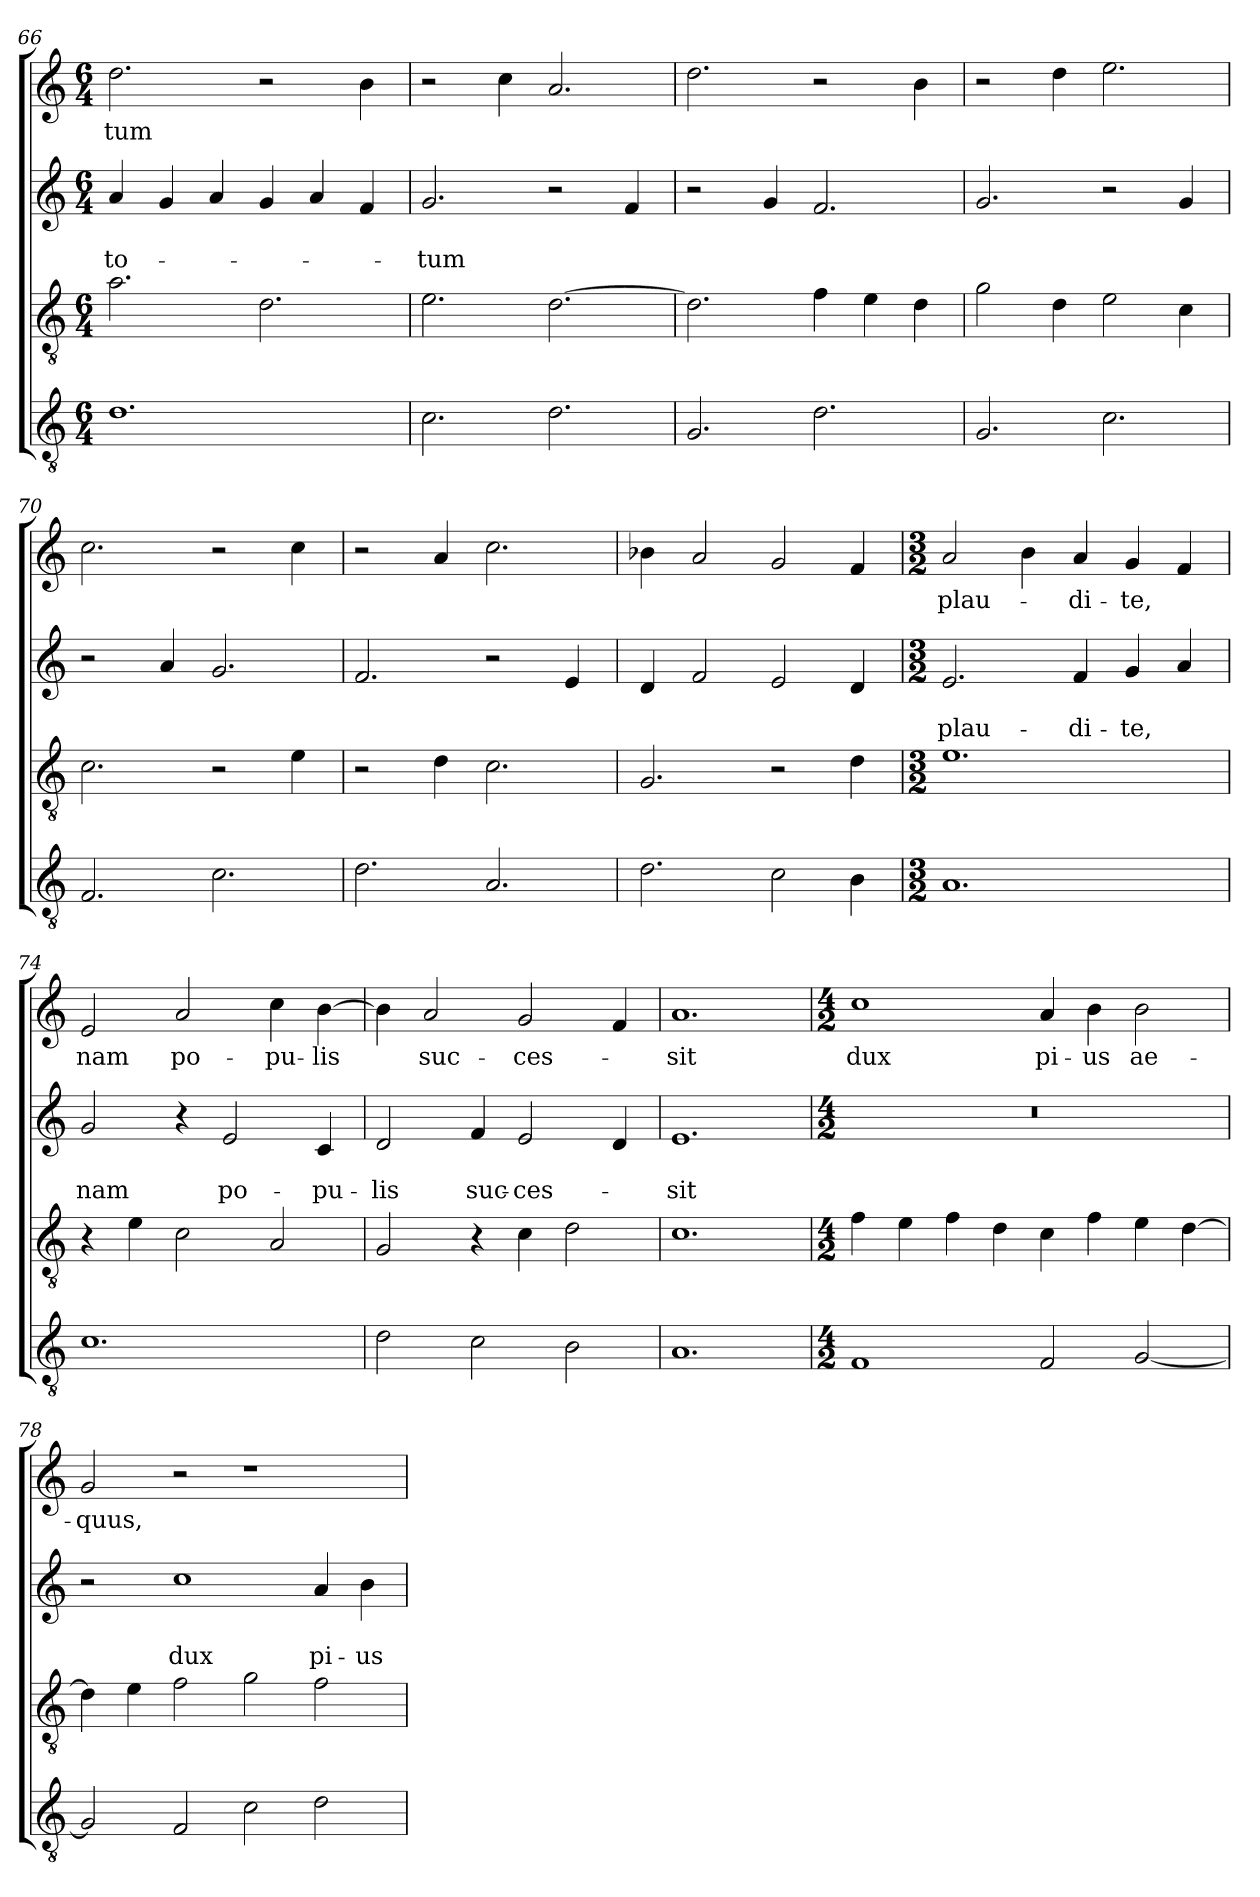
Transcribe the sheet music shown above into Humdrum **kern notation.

**kern	**kern	**kern	**text	**text	**kern	**text
*part4	*part3	*part2	*part2	*part2	*part1	*part1
*staff4	*staff3	*staff2	*staff2	*staff2	*staff1	*staff1
!!LO:LB:g=z
*clefGv2	*clefGv2	*clefG2	*	*	*clefG2	*
*k[]	*k[]	*k[]	*	*	*k[]	*
*C:	*C:	*C:	*	*	*C:	*
*M6/4	*M6/4	*M6/4	*	*	*M6/4	*
=66	=66	=66	=66	=66	=66	=66
!	!	!	!	!LO:LY:b	!	!LO:LY:b
1.d	2.a\	4a/	.	-to-	2.dd\	-tum
.	.	4g/	.	.	.	.
.	.	4a/	.	.	.	.
.	2.d\	4g/	.	.	2r	.
.	.	4a/	.	.	.	.
.	.	4f/	.	.	4b\	.
=67	=67	=67	=67	=67	=67	=67
!	!	!	!	!LO:LY:b	!	!
2.c\	2.e\	2.g/	.	-tum	2r	.
.	.	.	.	.	4cc\	.
2.d\	[2.d\	2r	.	.	2.a/	.
.	.	4f/	.	.	.	.
=68	=68	=68	=68	=68	=68	=68
2.G/	2.d\]	2r	.	.	2.dd\	.
.	.	4g/	.	.	.	.
2.d\	4f\	2.f/	.	.	2r	.
.	4e\	.	.	.	.	.
.	4d\	.	.	.	4b\	.
=69	=69	=69	=69	=69	=69	=69
2.G/	2g\	2.g/	.	.	2r	.
.	4d\	.	.	.	4dd\	.
2.c\	2e\	2r	.	.	2.ee\	.
.	4c\	4g/	.	.	.	.
=70	=70	=70	=70	=70	=70	=70
2.F/	2.c\	2r	.	.	2.cc\	.
.	.	4a/	.	.	.	.
2.c\	2r	2.g/	.	.	2r	.
.	4e\	.	.	.	4cc\	.
!!LO:LB:g=z
=71	=71	=71	=71	=71	=71	=71
2.d\	2r	2.f/	.	.	2r	.
.	4d\	.	.	.	4a/	.
2.A/	2.c\	2r	.	.	2.cc\	.
.	.	4e/	.	.	.	.
=72	=72	=72	=72	=72	=72	=72
2.d\	2.G/	4d/	.	.	4b-\	.
.	.	2f/	.	.	2a/	.
2c\	2r	2e/	.	.	2g/	.
4B\	4d\	4d/	.	.	4f/	.
=73	=73	=73	=73	=73	=73	=73
*M3/2	*M3/2	*M3/2	*	*	*M3/2	*
!	!	!	!	!LO:LY:b	!	!LO:LY:b
1.A	1.e	2.e/	.	plau-	2a/	plau-
.	.	.	.	.	4b\	.
!	!	!	!	!LO:LY:b	!	!LO:LY:b
.	.	4f/	.	-di-	4a/	-di-
!	!	!	!	!LO:LY:b	!	!LO:LY:b
.	.	4g/	.	-te,	4g/	-te,
.	.	4a/	.	.	4f/	.
=74	=74	=74	=74	=74	=74	=74
!	!	!	!	!LO:LY:b	!	!LO:LY:b
1.c	4r	2g/	.	nam	2e/	nam
.	4e\	.	.	.	.	.
!	!	!	!	!	!	!LO:LY:b
.	2c\	4r	.	.	2a/	po-
!	!	!	!	!LO:LY:b	!	!
.	.	2e/	.	po-	.	.
!	!	!	!	!	!	!LO:LY:b
.	2A/	.	.	.	4cc\	-pu-
!	!	!	!	!LO:LY:b	!	!LO:LY:b
.	.	4c/	.	-pu-	[4b\	-lis
=75	=75	=75	=75	=75	=75	=75
!	!	!	!	!LO:LY:b	!	!
2d\	2G/	2d/	.	-lis	4b\]	.
!	!	!	!	!	!	!LO:LY:b
.	.	.	.	.	2a/	suc-
!	!	!	!	!LO:LY:b	!	!
2c\	4r	4f/	.	suc-	.	.
!	!	!	!	!LO:LY:b	!	!LO:LY:b
.	4c\	2e/	.	-ces-	2g/	-ces-
2B\	2d\	.	.	.	.	.
.	.	4d/	.	.	4f/	.
!!LO:LB:g=z
=76	=76	=76	=76	=76	=76	=76
!	!	!	!	!LO:LY:b	!	!LO:LY:b
1.A	1.c	1.e	.	-sit	1.a	-sit
=77	=77	=77	=77	=77	=77	=77
*M4/2	*M4/2	*M4/2	*	*	*M4/2	*
!	!	!	!	!	!	!LO:LY:b
1F	4f\	0r	.	.	1cc	dux
.	4e\	.	.	.	.	.
.	4f\	.	.	.	.	.
.	4d\	.	.	.	.	.
!	!	!	!	!	!	!LO:LY:b
2F/	4c\	.	.	.	4a/	pi-
!	!	!	!	!	!	!LO:LY:b
.	4f\	.	.	.	4b\	-us
!	!	!	!	!	!	!LO:LY:b
[2G/	4e\	.	.	.	2b\	ae-
.	[4d\	.	.	.	.	.
=78	=78	=78	=78	=78	=78	=78
!	!	!	!	!	!	!LO:LY:b
2G/]	4d\]	2r	.	.	2g/	-quus,
.	4e\	.	.	.	.	.
!	!	!	!	!LO:LY:b	!	!
2F/	2f\	1cc	.	dux	2r	.
2c\	2g\	.	.	.	1r	.
!	!	!	!	!LO:LY:b	!	!
2d\	2f\	4a/	.	pi-	.	.
!	!	!	!	!LO:LY:b	!	!
.	.	4b\	.	-us	.	.
=	=	=	=	=	=	=
*-	*-	*-	*-	*-	*-	*-
